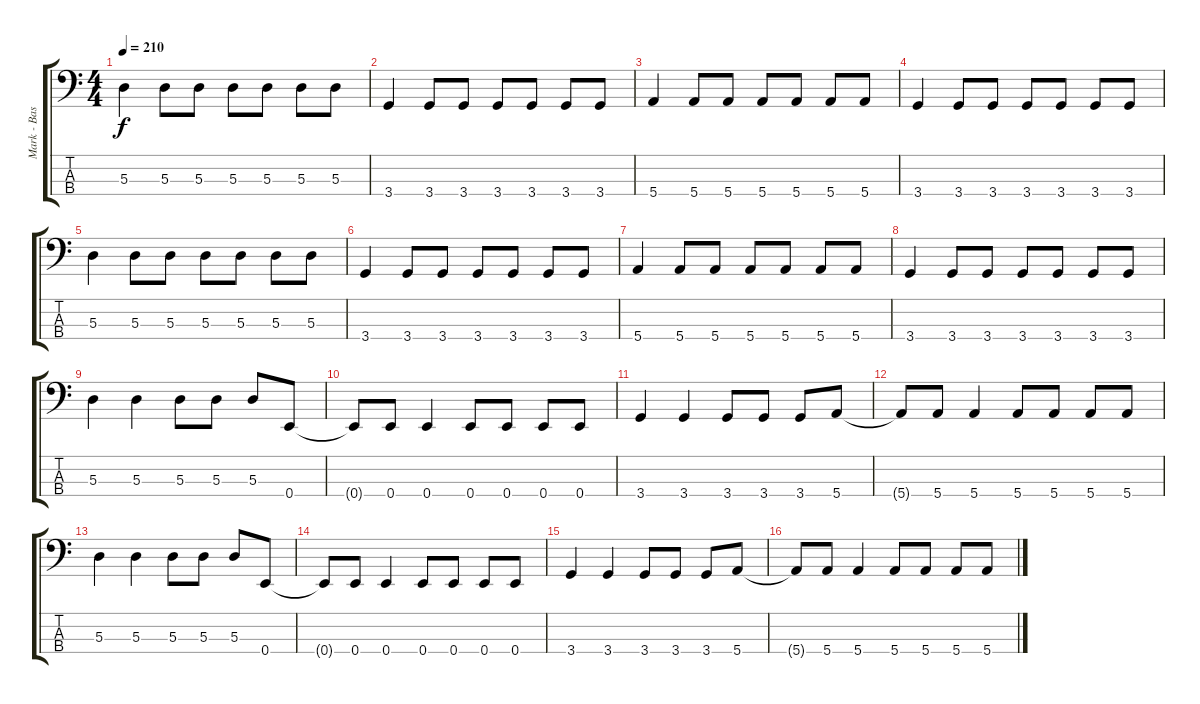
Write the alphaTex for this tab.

\track ("Mark - Bass Right" "Mark - Bas") {instrument electricbasspick}
\staff {score tabs}
\tuning (G2 D2 A1 E1) {hide}
\ts (4 4)
\tempo 210
\clef f4
\ks c
5.3.4{dy f} 5.3.8 5.3.8 5.3.8 5.3.8 5.3.8 5.3.8 |
3.4.4 3.4.8 3.4.8 3.4.8 3.4.8 3.4.8 3.4.8 |
5.4.4 5.4.8 5.4.8 5.4.8 5.4.8 5.4.8 5.4.8 |
3.4.4 3.4.8 3.4.8 3.4.8 3.4.8 3.4.8 3.4.8 |
5.3.4 5.3.8 5.3.8 5.3.8 5.3.8 5.3.8 5.3.8 |
3.4.4 3.4.8 3.4.8 3.4.8 3.4.8 3.4.8 3.4.8 |
5.4.4 5.4.8 5.4.8 5.4.8 5.4.8 5.4.8 5.4.8 |
3.4.4 3.4.8 3.4.8 3.4.8 3.4.8 3.4.8 3.4.8 |
5.3.4 5.3.4 5.3.8 5.3.8 5.3.8 0.4.8 |
0.4{t}.8 0.4.8 0.4.4 0.4.8 0.4.8 0.4.8 0.4.8 |
3.4.4 3.4.4 3.4.8 3.4.8 3.4.8 5.4.8 |
5.4{t}.8 5.4.8 5.4.4 5.4.8 5.4.8 5.4.8 5.4.8 |
5.3.4 5.3.4 5.3.8 5.3.8 5.3.8 0.4.8 |
0.4{t}.8 0.4.8 0.4.4 0.4.8 0.4.8 0.4.8 0.4.8 |
3.4.4 3.4.4 3.4.8 3.4.8 3.4.8 5.4.8 |
5.4{t}.8 5.4.8 5.4.4 5.4.8 5.4.8 5.4.8 5.4.8
